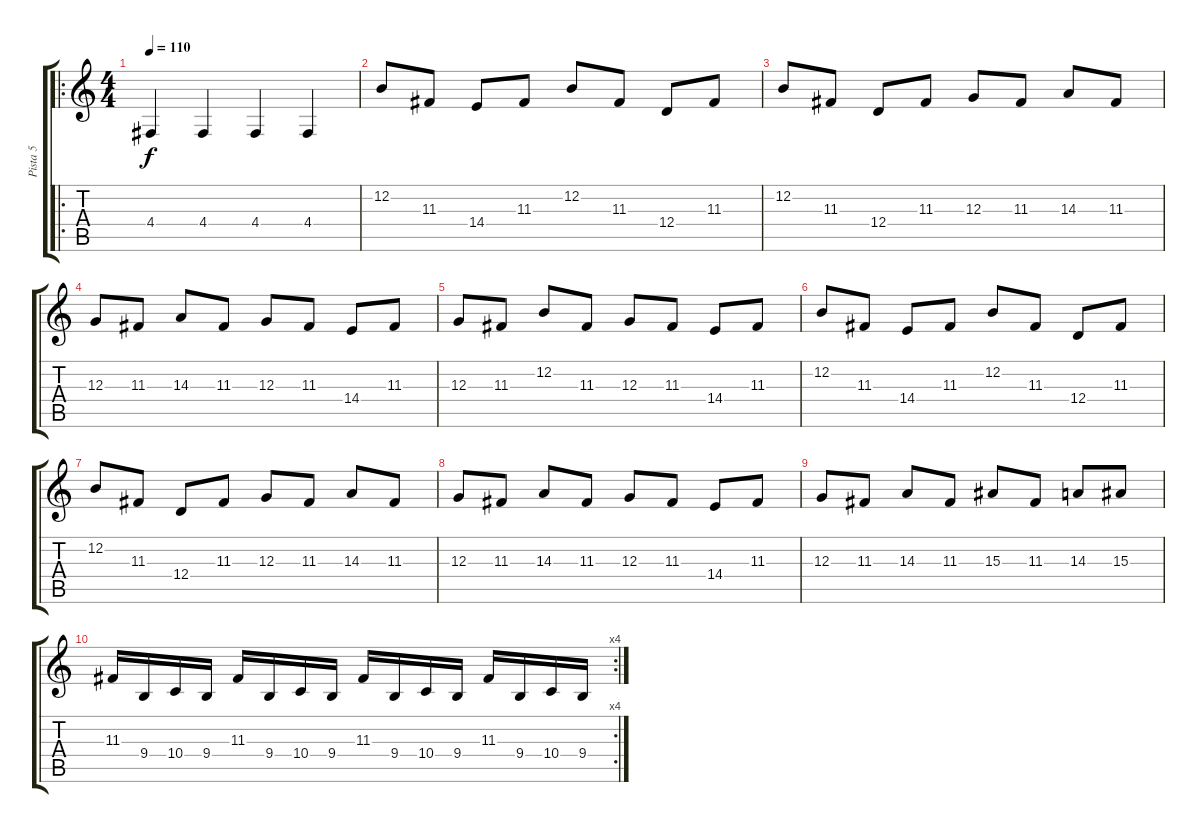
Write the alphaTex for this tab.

\track ("Pista 5" "Pista 5") {instrument lead2sawtooth}
\staff {score tabs}
\tuning (E4 B3 G3 D3 A2 E2) {hide}
\ro
\ts (4 4)
\tempo 110
\clef g2
\ks c
4.4.4{dy f instrument lead2sawtooth} 4.4.4 4.4.4 4.4.4 |
12.2.8 11.3.8 14.4.8 11.3.8 12.2.8 11.3.8 12.4.8 11.3.8 |
12.2.8 11.3.8 12.4.8 11.3.8 12.3.8 11.3.8 14.3.8 11.3.8 |
12.3.8 11.3.8 14.3.8 11.3.8 12.3.8 11.3.8 14.4.8 11.3.8 |
12.3.8 11.3.8 12.2.8 11.3.8 12.3.8 11.3.8 14.4.8 11.3.8 |
12.2.8 11.3.8 14.4.8 11.3.8 12.2.8 11.3.8 12.4.8 11.3.8 |
12.2.8 11.3.8 12.4.8 11.3.8 12.3.8 11.3.8 14.3.8 11.3.8 |
12.3.8 11.3.8 14.3.8 11.3.8 12.3.8 11.3.8 14.4.8 11.3.8 |
12.3.8 11.3.8 14.3.8 11.3.8 15.3.8 11.3.8 14.3.8 15.3.8 |
\rc 4
11.3.16 9.4.16 10.4.16 9.4.16 11.3.16 9.4.16 10.4.16 9.4.16 11.3.16 9.4.16 10.4.16 9.4.16 11.3.16 9.4.16 10.4.16 9.4.16
